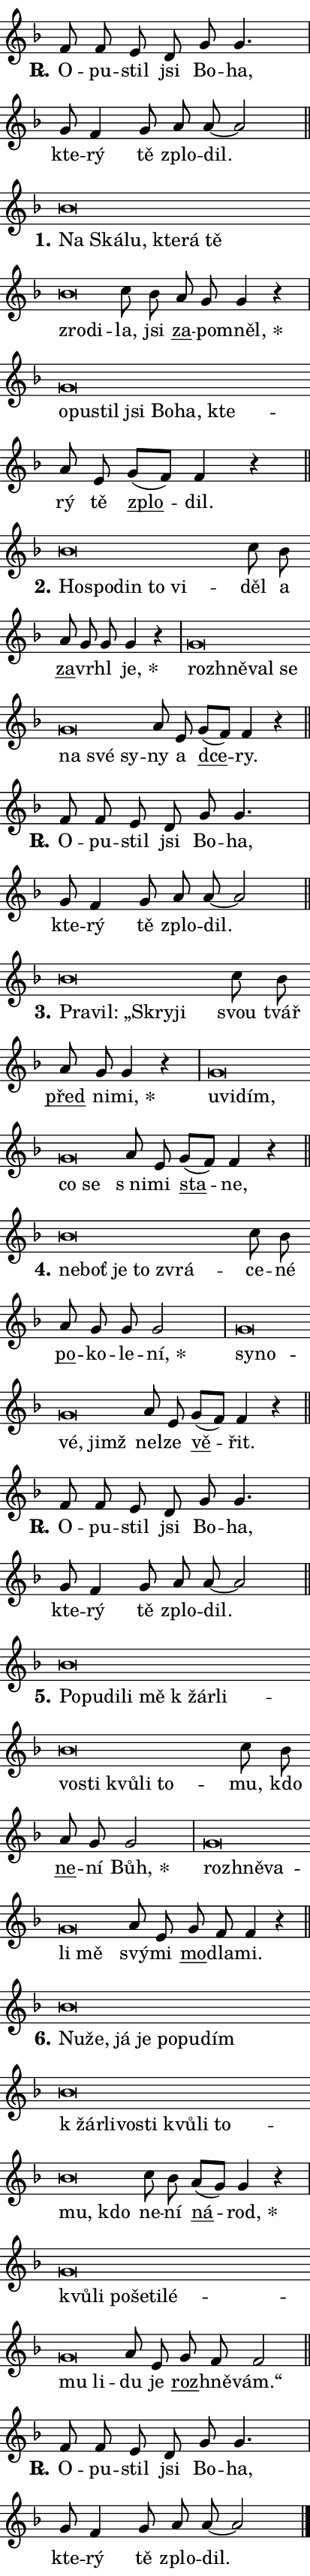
\version "2.22.1"
\header { tagline = "" }
\paper {
  indent = 0\cm
  top-margin = 0\cm
  right-margin = 0\cm
  bottom-margin = 0\cm
  left-margin = 0\cm
  paper-width = 7\cm
  page-breaking = #ly:one-page-breaking
  system-system-spacing.basic-distance = #11
  score-system-spacing.basic-distance = #11
  ragged-last = ##f
}


%% Author: Thomas Morley
%% https://lists.gnu.org/archive/html/lilypond-user/2020-05/msg00002.html
#(define (line-position grob)
"Returns position of @var[grob} in current system:
   @code{'start}, if at first time-step
   @code{'end}, if at last time-step
   @code{'middle} otherwise
"
  (let* ((col (ly:item-get-column grob))
         (ln (ly:grob-object col 'left-neighbor))
         (rn (ly:grob-object col 'right-neighbor))
         (col-to-check-left (if (ly:grob? ln) ln col))
         (col-to-check-right (if (ly:grob? rn) rn col))
         (break-dir-left
           (and
             (ly:grob-property col-to-check-left 'non-musical #f)
             (ly:item-break-dir col-to-check-left)))
         (break-dir-right
           (and
             (ly:grob-property col-to-check-right 'non-musical #f)
             (ly:item-break-dir col-to-check-right))))
        (cond ((eqv? 1 break-dir-left) 'start)
              ((eqv? -1 break-dir-right) 'end)
              (else 'middle))))

#(define (tranparent-at-line-position vctor)
  (lambda (grob)
  "Relying on @code{line-position} select the relevant enry from @var{vctor}.
Used to determine transparency,"
    (case (line-position grob)
      ((end) (not (vector-ref vctor 0)))
      ((middle) (not (vector-ref vctor 1)))
      ((start) (not (vector-ref vctor 2))))))

noteHeadBreakVisibility =
#(define-music-function (break-visibility)(vector?)
"Makes @code{NoteHead}s transparent relying on @var{break-visibility}"
#{
  \override NoteHead.transparent =
    #(tranparent-at-line-position break-visibility)
#})

#(define delete-ledgers-for-transparent-note-heads
  (lambda (grob)
    "Reads whether a @code{NoteHead} is transparent.
If so this @code{NoteHead} is removed from @code{'note-heads} from
@var{grob}, which is supposed to be @code{LedgerLineSpanner}.
As a result ledgers are not printed for this @code{NoteHead}"
    (let* ((nhds-array (ly:grob-object grob 'note-heads))
           (nhds-list
             (if (ly:grob-array? nhds-array)
                 (ly:grob-array->list nhds-array)
                 '()))
           ;; Relies on the transparent-property being done before
           ;; Staff.LedgerLineSpanner.after-line-breaking is executed.
           ;; This is fragile ...
           (to-keep
             (remove
               (lambda (nhd)
                 (ly:grob-property nhd 'transparent #f))
               nhds-list)))
      ;; TODO find a better method to iterate over grob-arrays, similiar
      ;; to filter/remove etc for lists
      ;; For now rebuilt from scratch
      (set! (ly:grob-object grob 'note-heads)  '())
      (for-each
        (lambda (nhd)
          (ly:pointer-group-interface::add-grob grob 'note-heads nhd))
        to-keep))))

hideNotes = {
  \noteHeadBreakVisibility #begin-of-line-visible
}
unHideNotes = {
  \noteHeadBreakVisibility #all-visible
}

% work-around for resetting accidentals
% https://lilypond.org/doc/v2.23/Documentation/notation/displaying-rhythms#unmetered-music
cadenzaMeasure = {
  \cadenzaOff
  \partial 1024 s1024
  \cadenzaOn
}

#(define-markup-command (accent layout props text) (markup?)
  "Underline accented syllable"
  (interpret-markup layout props
    #{\markup \override #'(offset . 4.3) \underline { #text }#}))

responsum = \markup \concat {
  "R" \hspace #-1.05 \path #0.1 #'((moveto 0 0.07) (lineto 0.9 0.8)) \hspace #0.05 "."
}

\layout {
    \context {
        \Staff
        \remove "Time_signature_engraver"
        \override LedgerLineSpanner.after-line-breaking = #delete-ledgers-for-transparent-note-heads
    }
    \context {
        \Voice {
            \override NoteHead.output-attributes = #'((class . "notehead"))
            \override Hairpin.height = #0.55
        }
    }
    \context {
        \Lyrics {
            \override StanzaNumber.output-attributes = #'((class . "stanzanumber"))
            \override LyricSpace.minimum-distance = #0.9
            \override LyricText.font-name = #"TeX Gyre Schola"
            \override LyricText.font-size = 1
            \override StanzaNumber.font-name = #"TeX Gyre Schola Bold"
            \override StanzaNumber.font-size = 1
        }
    }
}

% magnetic-lyrics.ily
%
%   written by
%     Jean Abou Samra <jean@abou-samra.fr>
%     Werner Lemberg <wl@gnu.org>
%
%   adapted by
%     Jiri Hon <jiri.hon@gmail.com>
%
% Version 2022-Apr-15

% https://www.mail-archive.com/lilypond-user@gnu.org/msg149350.html

#(define (Left_hyphen_pointer_engraver context)
   "Collect syllable-hyphen-syllable occurrences in lyrics and store
them in properties.  This engraver only looks to the left.  For
example, if the lyrics input is @code{foo -- bar}, it does the
following.

@itemize @bullet
@item
Set the @code{text} property of the @code{LyricHyphen} grob between
@q{foo} and @q{bar} to @code{foo}.

@item
Set the @code{left-hyphen} property of the @code{LyricText} grob with
text @q{foo} to the @code{LyricHyphen} grob between @q{foo} and
@q{bar}.
@end itemize

Use this auxiliary engraver in combination with the
@code{lyric-@/text::@/apply-@/magnetic-@/offset!} hook."
   (let ((hyphen #f)
         (text #f))
     (make-engraver
      (acknowledgers
       ((lyric-syllable-interface engraver grob source-engraver)
        (set! text grob)))
      (end-acknowledgers
       ((lyric-hyphen-interface engraver grob source-engraver)
        ;(when (not (grob::has-interface grob 'lyric-space-interface))
          (set! hyphen grob)));)
      ((stop-translation-timestep engraver)
       (when (and text hyphen)
         (ly:grob-set-object! text 'left-hyphen hyphen))
       (set! text #f)
       (set! hyphen #f)))))

#(define (lyric-text::apply-magnetic-offset! grob)
   "If the space between two syllables is less than the value in
property @code{LyricText@/.details@/.squash-threshold}, move the right
syllable to the left so that it gets concatenated with the left
syllable.

Use this function as a hook for
@code{LyricText@/.after-@/line-@/breaking} if the
@code{Left_@/hyphen_@/pointer_@/engraver} is active."
   (let ((hyphen (ly:grob-object grob 'left-hyphen #f)))
     (when hyphen
       (let ((left-text (ly:spanner-bound hyphen LEFT)))
         (when (grob::has-interface left-text 'lyric-syllable-interface)
           (let* ((common (ly:grob-common-refpoint grob left-text X))
                  (this-x-ext (ly:grob-extent grob common X))
                  (left-x-ext
                   (begin
                     ;; Trigger magnetism for left-text.
                     (ly:grob-property left-text 'after-line-breaking)
                     (ly:grob-extent left-text common X)))
                  ;; `delta` is the gap width between two syllables.
                  (delta (- (interval-start this-x-ext)
                            (interval-end left-x-ext)))
                  (details (ly:grob-property grob 'details))
                  (threshold (assoc-get 'squash-threshold details 0.2)))
             (when (< delta threshold)
               (let* (;; We have to manipulate the input text so that
                      ;; ligatures crossing syllable boundaries are not
                      ;; disabled.  For languages based on the Latin
                      ;; script this is essentially a beautification.
                      ;; However, for non-Western scripts it can be a
                      ;; necessity.
                      (lt (ly:grob-property left-text 'text))
                      (rt (ly:grob-property grob 'text))
                      (is-space (grob::has-interface hyphen 'lyric-space-interface))
                      (space (if is-space " " ""))
                      (space-markup (grob-interpret-markup grob " "))
                      (space-size (interval-length (ly:stencil-extent space-markup X)))
                      (extra-delta (if is-space space-size 0))
                      ;; Append new syllable.
                      (ltrt-space (if (and (string? lt) (string? rt))
                                (string-append lt space rt)
                                (make-concat-markup (list lt space rt))))
                      ;; Right-align `ltrt` to the right side.
                      (ltrt-space-markup (grob-interpret-markup
                               grob
                               (make-translate-markup
                                (cons (interval-length this-x-ext) 0)
                                (make-right-align-markup ltrt-space)))))
                 (begin
                   ;; Don't print `left-text`.
                   (ly:grob-set-property! left-text 'stencil #f)
                   ;; Set text and stencil (which holds all collected
                   ;; syllables so far) and shift it to the left.
                   (ly:grob-set-property! grob 'text ltrt-space)
                   (ly:grob-set-property! grob 'stencil ltrt-space-markup)
                   (ly:grob-translate-axis! grob (- (- delta extra-delta)) X))))))))))


#(define (lyric-hyphen::displace-bounds-first grob)
   ;; Make very sure this callback isn't triggered too early.
   (let ((left (ly:spanner-bound grob LEFT))
         (right (ly:spanner-bound grob RIGHT)))
     (ly:grob-property left 'after-line-breaking)
     (ly:grob-property right 'after-line-breaking)
     (ly:lyric-hyphen::print grob)))

squashThreshold = #0.4

\layout {
  \context {
    \Lyrics
    \consists #Left_hyphen_pointer_engraver
    \override LyricText.after-line-breaking =
      #lyric-text::apply-magnetic-offset!
    \override LyricHyphen.stencil = #lyric-hyphen::displace-bounds-first
    \override LyricText.details.squash-threshold = \squashThreshold
    \override LyricHyphen.minimum-distance = 0
    \override LyricHyphen.minimum-length = \squashThreshold
  }
}

squash = \override LyricText.details.squash-threshold = 9999
unSquash = \override LyricText.details.squash-threshold = \squashThreshold

left = \override LyricText.self-alignment-X = #LEFT
unLeft = \revert LyricText.self-alignment-X

starOffset = #(lambda (grob) 
                (let ((x_offset (ly:self-alignment-interface::aligned-on-x-parent grob)))
                  (if (= x_offset 0) 0 (+ x_offset 1.2))))

star = #(define-music-function (syllable)(string?)
"Append star separator at the end of a syllable"
#{
  \once \override LyricText.X-offset = #starOffset
  \lyricmode { \markup {
    #syllable
    \override #'((font-name . "TeX Gyre Schola Bold")) \hspace #0.2 \lower #0.65 \larger "*"
  } }
#})

starAccent = #(define-music-function (syllable)(string?)
"Append star separator at the end of a syllable and make accent"
#{
  \once \override LyricText.X-offset = #starOffset
  \lyricmode { \markup {
    \accent #syllable
    \override #'((font-name . "TeX Gyre Schola Bold")) \hspace #0.2 \lower #0.65 \larger "*"
  } }
#})

breath = #(define-music-function (syllable)(string?)
"Append breathing indicator at the end of a syllable"
#{
  \lyricmode { \markup { #syllable "+" } }
#})

optionalBreath = #(define-music-function (syllable)(string?)
"Append optional breathing indicator at the end of a syllable"
#{
  \lyricmode { \markup { #syllable "(+)" } }
#})


\score {
    <<
        \new Voice = "melody" { \cadenzaOn \key f \major \relative { f'8 f e d g g4. \cadenzaMeasure \bar "|" g8 f4 g8 a a~ a2 \cadenzaMeasure \bar "||" \break }
\relative { bes'\breve*1/16 \hideNotes \breve*1/16 \bar "" \breve*1/16 \bar "" \breve*1/16 \bar "" \breve*1/16 \bar "" \breve*1/16 \bar "" \breve*1/16 \breve*1/16 \bar "" \unHideNotes c8 bes \bar "" a g g4 r \cadenzaMeasure \bar "|" g\breve*1/16 \hideNotes \breve*1/16 \bar "" \breve*1/16 \bar "" \breve*1/16 \bar "" \breve*1/16 \bar "" \breve*1/16 \breve*1/16 \bar "" \unHideNotes a8 e \bar "" g[( f)] f4 r \cadenzaMeasure \bar "||" \break }
\relative { bes'\breve*1/16 \hideNotes \breve*1/16 \bar "" \breve*1/16 \bar "" \breve*1/16 \breve*1/16 \bar "" \unHideNotes c8 bes \bar "" a g g g4 r \cadenzaMeasure \bar "|" g\breve*1/16 \hideNotes \breve*1/16 \bar "" \breve*1/16 \bar "" \breve*1/16 \bar "" \breve*1/16 \bar "" \breve*1/16 \breve*1/16 \bar "" \unHideNotes a8 e \bar "" g[( f)] f4 r \cadenzaMeasure \bar "||" \break }
\relative { f'8 f e d g g4. \cadenzaMeasure \bar "|" g8 f4 g8 a a~ a2 \cadenzaMeasure \bar "||" \break }
\relative { bes'\breve*1/16 \hideNotes \breve*1/16 \bar "" \breve*1/16 \breve*1/16 \bar "" \unHideNotes c8 bes \bar "" a g g4 r \cadenzaMeasure \bar "|" g\breve*1/16 \hideNotes \breve*1/16 \bar "" \breve*1/16 \bar "" \breve*1/16 \breve*1/16 \bar "" \unHideNotes a8 e \bar "" g[( f)] f4 r \cadenzaMeasure \bar "||" \break }
\relative { bes'\breve*1/16 \hideNotes \breve*1/16 \bar "" \breve*1/16 \bar "" \breve*1/16 \breve*1/16 \bar "" \unHideNotes c8 bes \bar "" a g g g2 \cadenzaMeasure \bar "|" g\breve*1/16 \hideNotes \breve*1/16 \bar "" \breve*1/16 \breve*1/16 \bar "" \unHideNotes a8 e \bar "" g[( f)] f4 r \cadenzaMeasure \bar "||" \break }
\relative { f'8 f e d g g4. \cadenzaMeasure \bar "|" g8 f4 g8 a a~ a2 \cadenzaMeasure \bar "||" \break }
\relative { bes'\breve*1/16 \hideNotes \breve*1/16 \bar "" \breve*1/16 \bar "" \breve*1/16 \bar "" \breve*1/16 \bar "" \breve*1/16 \bar "" \breve*1/16 \bar "" \breve*1/16 \bar "" \breve*1/16 \bar "" \breve*1/16 \bar "" \breve*1/16 \breve*1/16 \bar "" \unHideNotes c8 bes \bar "" a g g2 \cadenzaMeasure \bar "|" g\breve*1/16 \hideNotes \breve*1/16 \bar "" \breve*1/16 \bar "" \breve*1/16 \breve*1/16 \bar "" \unHideNotes a8 e \bar "" g f f4 r \cadenzaMeasure \bar "||" \break }
\relative { bes'\breve*1/16 \hideNotes \breve*1/16 \bar "" \breve*1/16 \bar "" \breve*1/16 \bar "" \breve*1/16 \bar "" \breve*1/16 \bar "" \breve*1/16 \bar "" \breve*1/16 \bar "" \breve*1/16 \bar "" \breve*1/16 \bar "" \breve*1/16 \bar "" \breve*1/16 \bar "" \breve*1/16 \bar "" \breve*1/16 \bar "" \breve*1/16 \breve*1/16 \bar "" \unHideNotes c8 bes \bar "" a[( g)] g4 r \cadenzaMeasure \bar "|" g\breve*1/16 \hideNotes \breve*1/16 \bar "" \breve*1/16 \bar "" \breve*1/16 \bar "" \breve*1/16 \bar "" \breve*1/16 \bar "" \breve*1/16 \breve*1/16 \bar "" \unHideNotes a8 e \bar "" g f f2 \cadenzaMeasure \bar "||" \break }
\relative { f'8 f e d g g4. \cadenzaMeasure \bar "|" g8 f4 g8 a a~ a2 \cadenzaMeasure \bar "||" \break } \bar "|." }
        \new Lyrics \lyricsto "melody" { \lyricmode { \set stanza = \responsum
O -- pu -- stil jsi Bo -- ha, kte -- rý tě zplo -- dil.
\set stanza = "1."
\left Na \squash Ská -- lu, kte -- rá tě zro -- di -- \unLeft \unSquash la, jsi \markup \accent za -- po -- \star mněl, \left o -- \squash pu -- stil jsi Bo -- ha, kte -- \unLeft \unSquash rý tě \markup \accent zplo -- dil.
\set stanza = "2."
\left Ho -- \squash spo -- din to vi -- \unLeft \unSquash děl a \markup \accent za -- vr -- hl \star je, \left roz -- \squash hně -- val se na své sy -- \unLeft \unSquash ny a \markup \accent dce -- ry.
\set stanza = \responsum
O -- pu -- stil jsi Bo -- ha, kte -- rý tě zplo -- dil.
\set stanza = "3."
\left Pra -- \squash vil: „Skry -- ji \unLeft \unSquash svou tvář \markup \accent před ni -- \star mi, \left u -- \squash vi -- dím, co se \unLeft \unSquash "s ni" -- mi \markup \accent sta -- ne,
\set stanza = "4."
\left ne -- \squash boť je to zvrá -- \unLeft \unSquash ce -- né \markup \accent po -- ko -- le -- \star ní, \left sy -- \squash no -- vé, jimž \unLeft \unSquash nel -- ze \markup \accent vě -- řit.
\set stanza = \responsum
O -- pu -- stil jsi Bo -- ha, kte -- rý tě zplo -- dil.
\set stanza = "5."
\left Po -- \squash pu -- di -- li mě "k žár" -- li -- vo -- sti kvů -- li to -- \unLeft \unSquash mu, kdo \markup \accent ne -- ní \star Bůh, \left roz -- \squash hně -- va -- li mě \unLeft \unSquash svý -- mi \markup \accent mo -- dla -- mi.
\set stanza = "6."
\left Nu -- \squash že, já je po -- pu -- dím "k žár" -- li -- vo -- sti kvů -- li to -- mu, kdo \unLeft \unSquash ne -- ní \markup \accent ná -- \star rod, \left kvů -- \squash li po -- še -- ti -- lé -- mu li -- \unLeft \unSquash du je \markup \accent roz -- hně -- vám.“
\set stanza = \responsum
O -- pu -- stil jsi Bo -- ha, kte -- rý tě zplo -- dil. } }
    >>
    \layout {}
}
